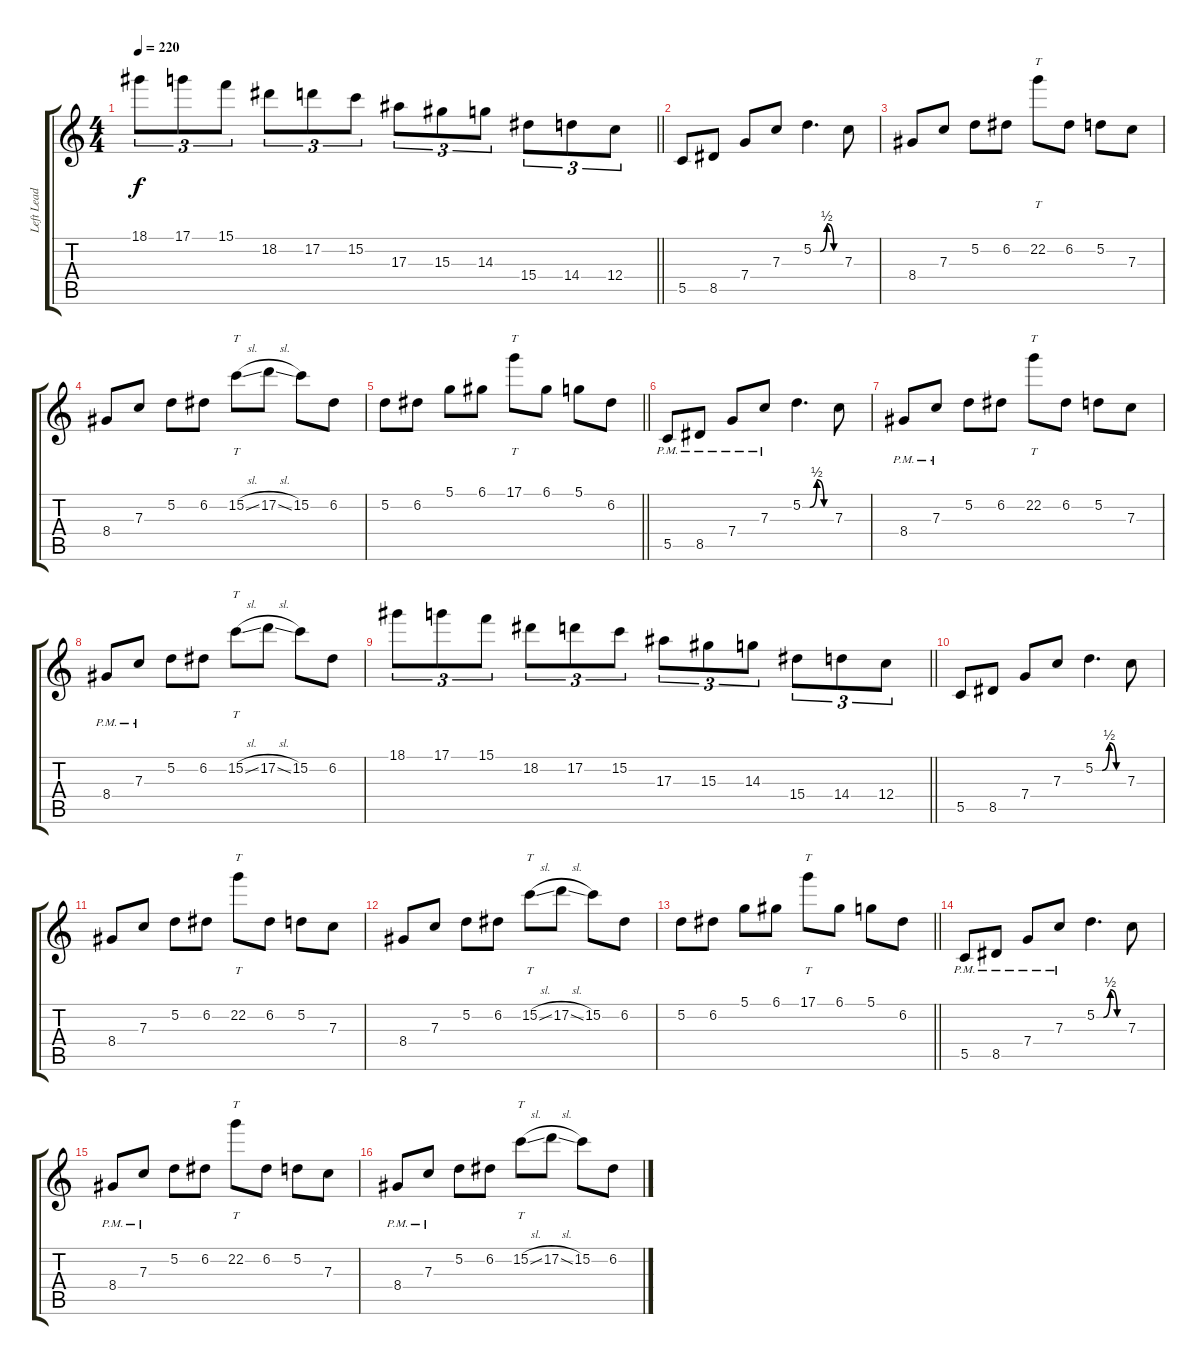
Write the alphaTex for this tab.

\track ("Left Lead 1" "Left Lead ") {instrument distortionguitar}
\staff {score tabs}
\tuning (D4 A3 F3 C3 G2 C2) {hide}
\ts (4 4)
\tempo 220
\clef g2
\barLineRight lightlight
\ks c
18.1.8{tu (3 2) dy f} 17.1.8{tu (3 2)} 15.1.8{tu (3 2)} 18.2.8{tu (3 2)} 17.2.8{tu (3 2)} 15.2.8{tu (3 2)} 17.3.8{tu (3 2)} 15.3.8{tu (3 2)} 14.3.8{tu (3 2)} 15.4.8{tu (3 2)} 14.4.8{tu (3 2)} 12.4.8{tu (3 2)} |
\section ("" "")
5.5.8 8.5.8 7.4.8 7.3.8 5.2{be (custom 0 0 15 0 30 2 45 0 60 0)}.4{d} 7.3.8 |
8.4.8 7.3.8 5.2.8 6.2.8 22.2.8{tt} 6.2.8 5.2.8 7.3.8 |
8.4.8 7.3.8 5.2.8 6.2.8 15.2{sl}.8{tt} 17.2{sl}.8 15.2.8 6.2.8 |
\barLineRight lightlight
5.2.8 6.2.8 5.1.8 6.1.8 17.1.8{tt} 6.1.8 5.1.8 6.2.8 |
5.5{pm}.8 8.5{pm}.8 7.4{pm}.8 7.3{pm}.8 5.2{be (custom 0 0 15 0 30 2 45 0 60 0)}.4{d} 7.3.8 |
8.4{pm}.8 7.3{pm}.8 5.2.8 6.2.8 22.2.8{tt} 6.2.8 5.2.8 7.3.8 |
8.4{pm}.8 7.3{pm}.8 5.2.8 6.2.8 15.2{sl}.8{tt} 17.2{sl}.8 15.2.8 6.2.8 |
\barLineRight lightlight
18.1.8{tu (3 2)} 17.1.8{tu (3 2)} 15.1.8{tu (3 2)} 18.2.8{tu (3 2)} 17.2.8{tu (3 2)} 15.2.8{tu (3 2)} 17.3.8{tu (3 2)} 15.3.8{tu (3 2)} 14.3.8{tu (3 2)} 15.4.8{tu (3 2)} 14.4.8{tu (3 2)} 12.4.8{tu (3 2)} |
\section ("" "")
5.5.8 8.5.8 7.4.8 7.3.8 5.2{be (custom 0 0 15 0 30 2 45 0 60 0)}.4{d} 7.3.8 |
8.4.8 7.3.8 5.2.8 6.2.8 22.2.8{tt} 6.2.8 5.2.8 7.3.8 |
8.4.8 7.3.8 5.2.8 6.2.8 15.2{sl}.8{tt} 17.2{sl}.8 15.2.8 6.2.8 |
\barLineRight lightlight
5.2.8 6.2.8 5.1.8 6.1.8 17.1.8{tt} 6.1.8 5.1.8 6.2.8 |
5.5{pm}.8 8.5{pm}.8 7.4{pm}.8 7.3{pm}.8 5.2{be (custom 0 0 15 0 30 2 45 0 60 0)}.4{d} 7.3.8 |
8.4{pm}.8 7.3{pm}.8 5.2.8 6.2.8 22.2.8{tt} 6.2.8 5.2.8 7.3.8 |
8.4{pm}.8 7.3{pm}.8 5.2.8 6.2.8 15.2{sl}.8{tt} 17.2{sl}.8 15.2.8 6.2.8
